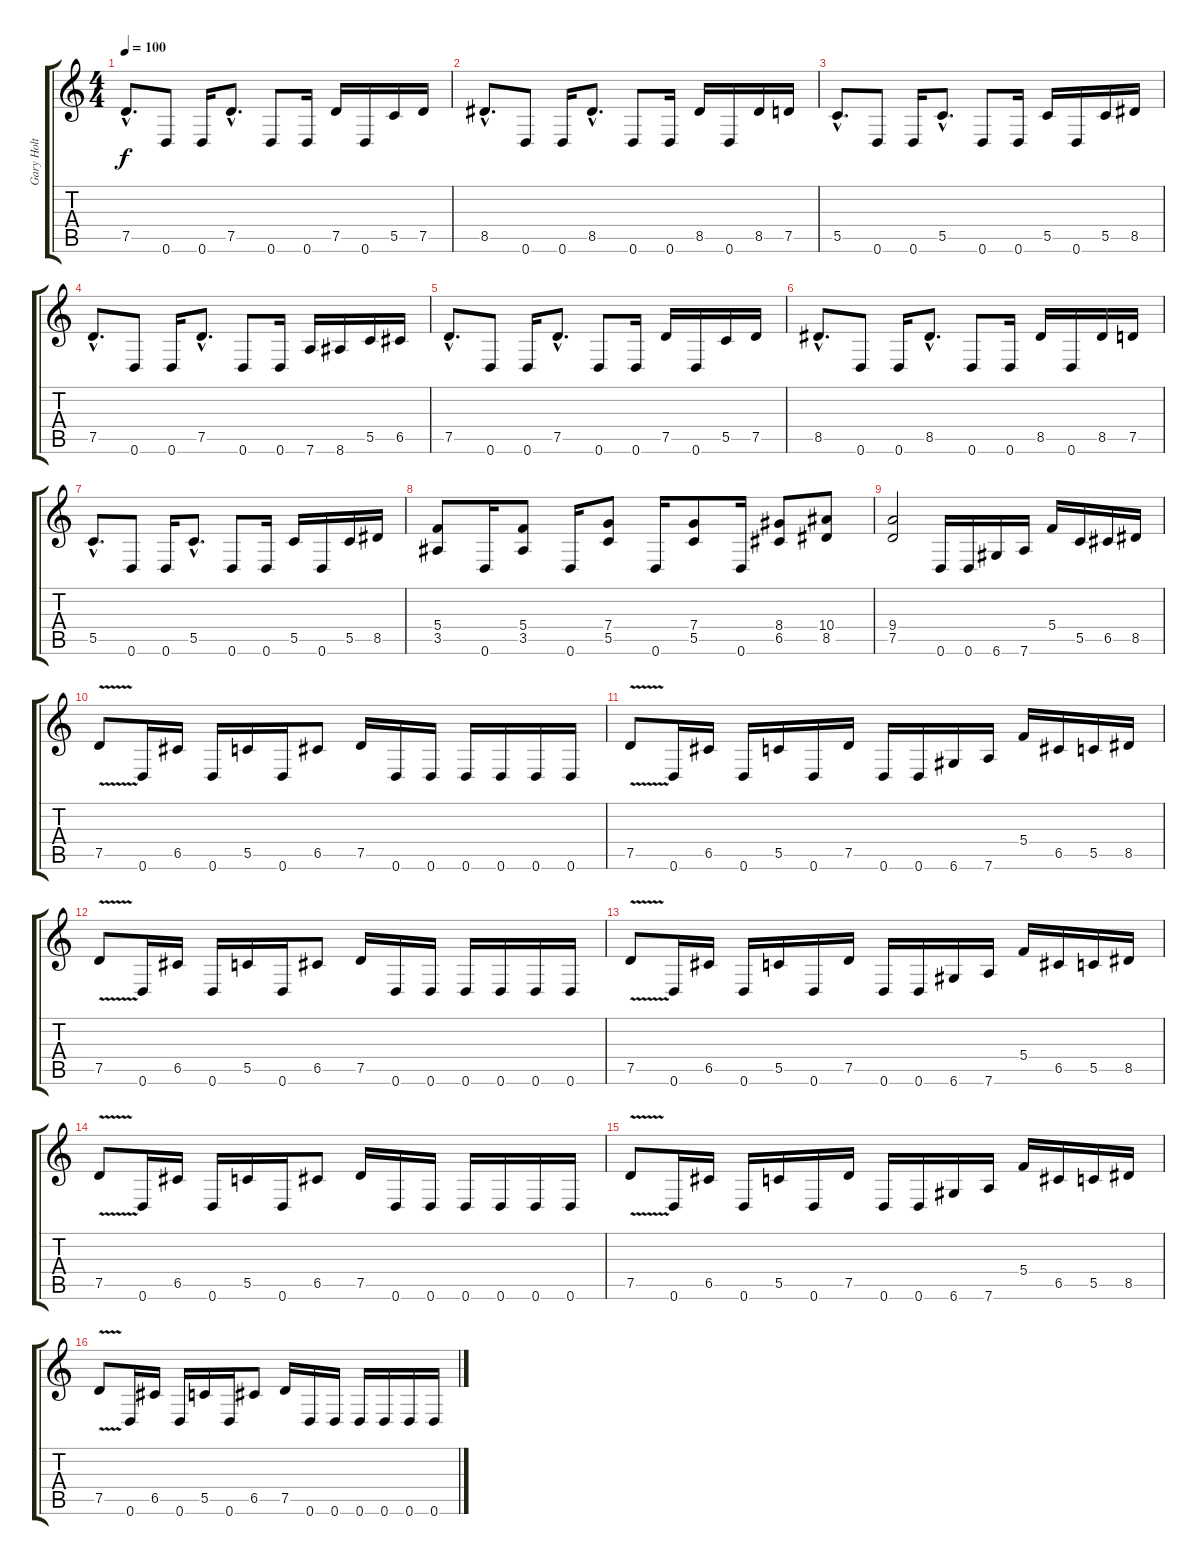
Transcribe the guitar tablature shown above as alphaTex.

\track ("Gary Holt" "Gary Holt") {instrument distortionguitar}
\staff {score tabs}
\tuning (D4 A3 F3 C3 G2 D2) {hide}
\ts (4 4)
\tempo 100
\clef g2
\ks c
7.5{hac}.8{d dy f instrument distortionguitar} 0.6.8 0.6.16 7.5{hac}.8{d} 0.6.8 0.6.16 7.5.16 0.6.16 5.5.16 7.5.16 |
8.5{hac}.8{d} 0.6.8 0.6.16 8.5{hac}.8{d} 0.6.8 0.6.16 8.5.16 0.6.16 8.5.16 7.5.16 |
5.5{hac}.8{d} 0.6.8 0.6.16 5.5{hac}.8{d} 0.6.8 0.6.16 5.5.16 0.6.16 5.5.16 8.5.16 |
7.5{hac}.8{d} 0.6.8 0.6.16 7.5{hac}.8{d} 0.6.8 0.6.16 7.6.16 8.6.16 5.5.16 6.5.16 |
7.5{hac}.8{d} 0.6.8 0.6.16 7.5{hac}.8{d} 0.6.8 0.6.16 7.5.16 0.6.16 5.5.16 7.5.16 |
8.5{hac}.8{d} 0.6.8 0.6.16 8.5{hac}.8{d} 0.6.8 0.6.16 8.5.16 0.6.16 8.5.16 7.5.16 |
5.5{hac}.8{d} 0.6.8 0.6.16 5.5{hac}.8{d} 0.6.8 0.6.16 5.5.16 0.6.16 5.5.16 8.5.16 |
(5.4 3.5).8 0.6.16 (5.4 3.5).8 0.6.16 (7.4 5.5).8 0.6.16 (7.4 5.5).8 0.6.16 (8.4 6.5).8 (10.4 8.5).8 |
(9.4 7.5).2 0.6.16 0.6.16 6.6.16 7.6.16 5.4.16 5.5.16 6.5.16 8.5.16 |
7.5{v}.8 0.6.16 6.5.16 0.6.16 5.5.16 0.6.16 6.5.8 7.5.16 0.6.16 0.6.16 0.6.16 0.6.16 0.6.16 0.6.16 |
7.5{v}.8 0.6.16 6.5.16 0.6.16 5.5.16 0.6.16 7.5.16 0.6.16 0.6.16 6.6.16 7.6.16 5.4.16 6.5.16 5.5.16 8.5.16 |
7.5{v}.8 0.6.16 6.5.16 0.6.16 5.5.16 0.6.16 6.5.8 7.5.16 0.6.16 0.6.16 0.6.16 0.6.16 0.6.16 0.6.16 |
7.5{v}.8 0.6.16 6.5.16 0.6.16 5.5.16 0.6.16 7.5.16 0.6.16 0.6.16 6.6.16 7.6.16 5.4.16 6.5.16 5.5.16 8.5.16 |
7.5{v}.8 0.6.16 6.5.16 0.6.16 5.5.16 0.6.16 6.5.8 7.5.16 0.6.16 0.6.16 0.6.16 0.6.16 0.6.16 0.6.16 |
7.5{v}.8 0.6.16 6.5.16 0.6.16 5.5.16 0.6.16 7.5.16 0.6.16 0.6.16 6.6.16 7.6.16 5.4.16 6.5.16 5.5.16 8.5.16 |
7.5{v}.8 0.6.16 6.5.16 0.6.16 5.5.16 0.6.16 6.5.8 7.5.16 0.6.16 0.6.16 0.6.16 0.6.16 0.6.16 0.6.16
